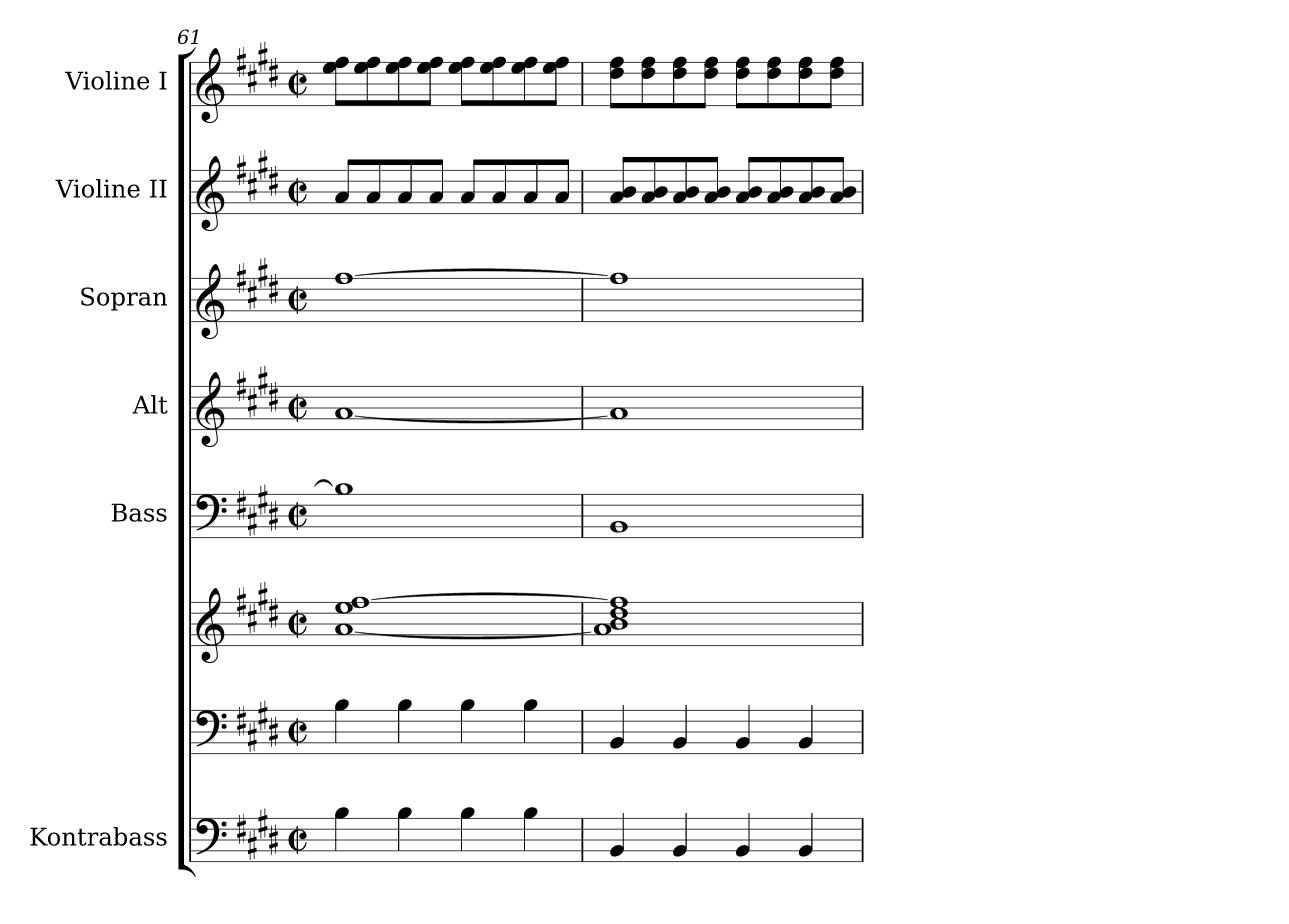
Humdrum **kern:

**kern	**kern	**kern	**kern	**kern	**kern	**kern	**kern
*part7	*part6	*part6	*part5	*part4	*part3	*part2	*part1
*staff8	*staff7	*staff6	*staff5	*staff4	*staff3	*staff2	*staff1
*I"Kontrabass	*	*	*I"Bass	*I"Alt	*I"Sopran	*I"Violine II	*I"Violine I
*I'Kb.	*	*	*I'B.	*I'A.	*I'S.	*I'Vl. II	*I'Vl. I
*clefF4	*clefF4	*clefG2	*clefF4	*clefG2	*clefG2	*clefG2	*clefG2
*ITrd7c12	*	*	*	*	*	*	*
*k[f#c#g#d#]	*k[f#c#g#d#]	*k[f#c#g#d#]	*k[f#c#g#d#]	*k[f#c#g#d#]	*k[f#c#g#d#]	*k[f#c#g#d#]	*k[f#c#g#d#]
*E:	*E:	*E:	*E:	*E:	*E:	*E:	*E:
*M2/2	*M2/2	*M2/2	*M2/2	*M2/2	*M2/2	*M2/2	*M2/2
*met(c|)	*met(c|)	*met(c|)	*met(c|)	*met(c|)	*met(c|)	*met(c|)	*met(c|)
=61	=61	=61	=61	=61	=61	=61	=61
*	*	*^	*	*	*	*	*
4BB\	4B\	1ee [>1ff#	[<1a	1B]	[1a	[1ff#	8a/L	8ee\ 8ff#\L
.	.	.	.	.	.	.	8a/	8ee\ 8ff#\
4BB\	4B\	.	.	.	.	.	8a/	8ee\ 8ff#\
.	.	.	.	.	.	.	8a/J	8ee\ 8ff#\J
4BB\	4B\	.	.	.	.	.	8a/L	8ee\ 8ff#\L
.	.	.	.	.	.	.	8a/	8ee\ 8ff#\
4BB\	4B\	.	.	.	.	.	8a/	8ee\ 8ff#\
.	.	.	.	.	.	.	8a/J	8ee\ 8ff#\J
=62	=62	=62	=62	=62	=62	=62	=62	=62
4BBB/	4BB/	1dd# 1ff#]	1a] 1b	1BB	1a]	1ff#]	8a/ 8b/L	8dd#\ 8ff#\L
.	.	.	.	.	.	.	8a/ 8b/	8dd#\ 8ff#\
4BBB/	4BB/	.	.	.	.	.	8a/ 8b/	8dd#\ 8ff#\
.	.	.	.	.	.	.	8a/ 8b/J	8dd#\ 8ff#\J
4BBB/	4BB/	.	.	.	.	.	8a/ 8b/L	8dd#\ 8ff#\L
.	.	.	.	.	.	.	8a/ 8b/	8dd#\ 8ff#\
4BBB/	4BB/	.	.	.	.	.	8a/ 8b/	8dd#\ 8ff#\
.	.	.	.	.	.	.	8a/ 8b/J	8dd#\ 8ff#\J
*	*	*v	*v	*	*	*	*	*
=	=	=	=	=	=	=	=
*-	*-	*-	*-	*-	*-	*-	*-
